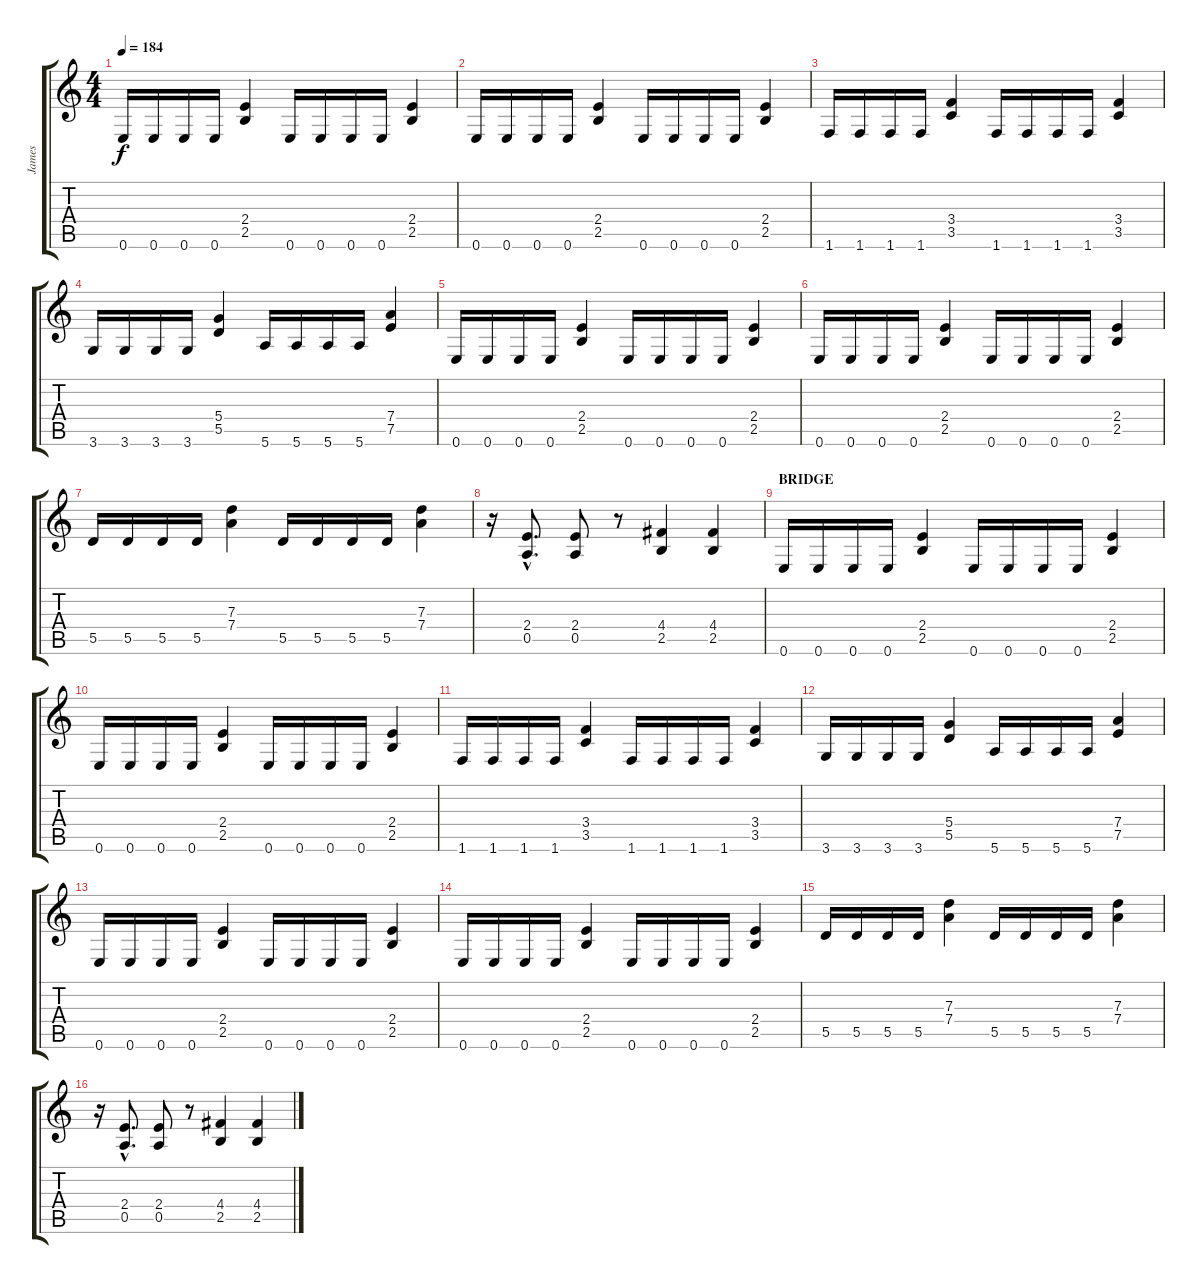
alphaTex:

\track ("James" "James") {instrument distortionguitar}
\staff {score tabs}
\tuning (E4 B3 G3 D3 A2 E2) {hide}
\ts (4 4)
\tempo 184
\clef g2
\ks c
0.6.16{dy f} 0.6.16 0.6.16 0.6.16 (2.4 2.5).4 0.6.16 0.6.16 0.6.16 0.6.16 (2.4 2.5).4 |
0.6.16 0.6.16 0.6.16 0.6.16 (2.4 2.5).4 0.6.16 0.6.16 0.6.16 0.6.16 (2.4 2.5).4 |
1.6.16 1.6.16 1.6.16 1.6.16 (3.4 3.5).4 1.6.16 1.6.16 1.6.16 1.6.16 (3.4 3.5).4 |
3.6.16 3.6.16 3.6.16 3.6.16 (5.4 5.5).4 5.6.16 5.6.16 5.6.16 5.6.16 (7.4 7.5).4 |
0.6.16 0.6.16 0.6.16 0.6.16 (2.4 2.5).4 0.6.16 0.6.16 0.6.16 0.6.16 (2.4 2.5).4 |
0.6.16 0.6.16 0.6.16 0.6.16 (2.4 2.5).4 0.6.16 0.6.16 0.6.16 0.6.16 (2.4 2.5).4 |
5.5.16 5.5.16 5.5.16 5.5.16 (7.3 7.4).4 5.5.16 5.5.16 5.5.16 5.5.16 (7.3 7.4).4 |
r.16 (2.4{hac} 0.5{hac}).8{d} (2.4 0.5).8 r.8 (4.4 2.5).4 (4.4 2.5).4 |
\section ("" "BRIDGE")
0.6.16 0.6.16 0.6.16 0.6.16 (2.4 2.5).4 0.6.16 0.6.16 0.6.16 0.6.16 (2.4 2.5).4 |
0.6.16 0.6.16 0.6.16 0.6.16 (2.4 2.5).4 0.6.16 0.6.16 0.6.16 0.6.16 (2.4 2.5).4 |
1.6.16 1.6.16 1.6.16 1.6.16 (3.4 3.5).4 1.6.16 1.6.16 1.6.16 1.6.16 (3.4 3.5).4 |
3.6.16 3.6.16 3.6.16 3.6.16 (5.4 5.5).4 5.6.16 5.6.16 5.6.16 5.6.16 (7.4 7.5).4 |
0.6.16 0.6.16 0.6.16 0.6.16 (2.4 2.5).4 0.6.16 0.6.16 0.6.16 0.6.16 (2.4 2.5).4 |
0.6.16 0.6.16 0.6.16 0.6.16 (2.4 2.5).4 0.6.16 0.6.16 0.6.16 0.6.16 (2.4 2.5).4 |
5.5.16 5.5.16 5.5.16 5.5.16 (7.3 7.4).4 5.5.16 5.5.16 5.5.16 5.5.16 (7.3 7.4).4 |
r.16 (2.4{hac} 0.5{hac}).8{d} (2.4 0.5).8 r.8 (4.4 2.5).4 (4.4 2.5).4
